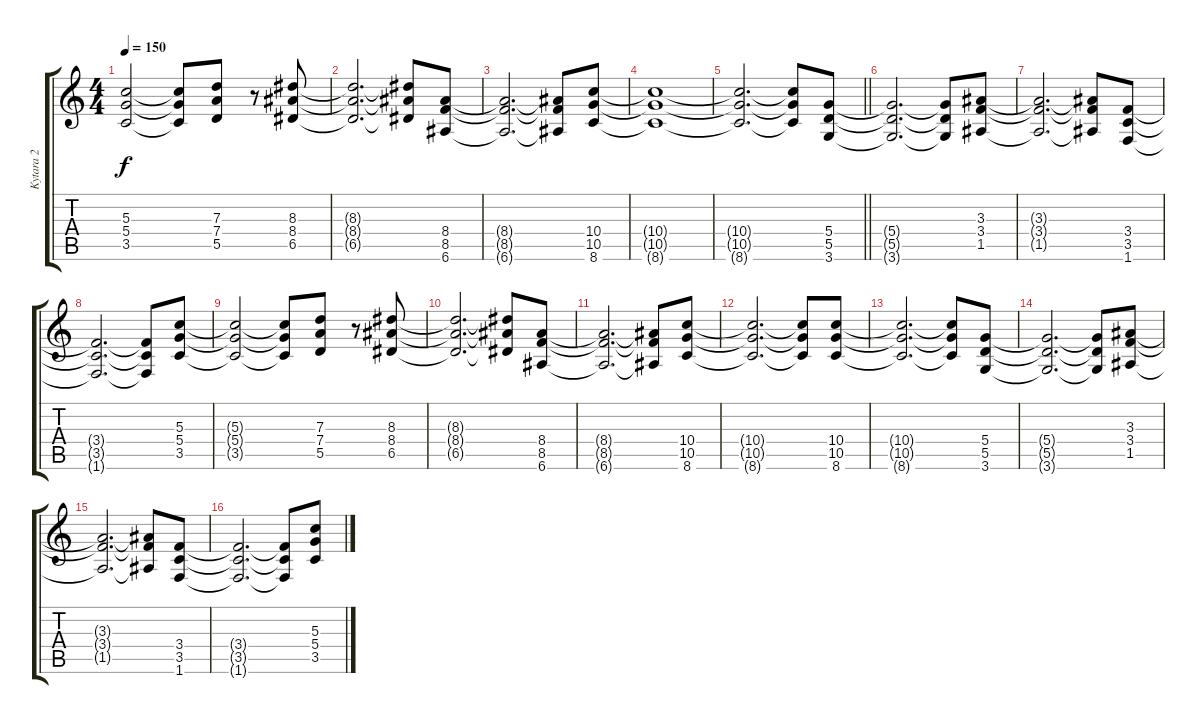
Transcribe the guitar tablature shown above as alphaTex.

\track ("Kytara 2" "Kytara 2") {instrument distortionguitar}
\staff {score tabs}
\tuning (E4 B3 G3 D3 A2 E2) {hide}
\ts (4 4)
\tempo 150
\clef g2
\ks c
(5.3{t} 5.4{t} 3.5{t}).2{dy f} (5.3{t} 5.4{t} 3.5{t}).8 (7.3 7.4 5.5).8 r.8 (8.3 8.4 6.5).8 |
(8.3{t} 8.4{t} 6.5{t}).2{d} (8.3{t} 8.4{t} 6.5{t}).8 (8.4 8.5 6.6).8 |
(8.4{t} 8.5{t} 6.6{t}).2{d} (8.4{t} 8.5{t} 6.6{t}).8 (10.4 10.5 8.6).8 |
(10.4{t} 10.5{t} 8.6{t}).1 |
\barLineRight lightlight
(10.4{t} 10.5{t} 8.6{t}).2{d} (10.4{t} 10.5{t} 8.6{t}).8 (5.4 5.5 3.6).8 |
(5.4{t} 5.5{t} 3.6{t}).2{d} (5.4{t} 5.5{t} 3.6{t}).8 (3.3 3.4 1.5).8 |
(3.3{t} 3.4{t} 1.5{t}).2{d} (3.3{t} 3.4{t} 1.5{t}).8 (3.4 3.5 1.6).8 |
(3.4{t} 3.5{t} 1.6{t}).2{d} (3.4{t} 3.5{t} 1.6{t}).8 (5.3 5.4 3.5).8 |
(5.3{t} 5.4{t} 3.5{t}).2 (5.3{t} 5.4{t} 3.5{t}).8 (7.3 7.4 5.5).8 r.8 (8.3 8.4 6.5).8 |
(8.3{t} 8.4{t} 6.5{t}).2{d} (8.3{t} 8.4{t} 6.5{t}).8 (8.4 8.5 6.6).8 |
(8.4{t} 8.5{t} 6.6{t}).2{d} (8.4{t} 8.5{t} 6.6{t}).8 (10.4 10.5 8.6).8 |
(10.4{t} 10.5{t} 8.6{t}).2{d} (10.4{t} 10.5{t} 8.6{t}).8 (10.4 10.5 8.6).8 |
(10.4{t} 10.5{t} 8.6{t}).2{d} (10.4{t} 10.5{t} 8.6{t}).8 (5.4 5.5 3.6).8 |
(5.4{t} 5.5{t} 3.6{t}).2{d} (5.4{t} 5.5{t} 3.6{t}).8 (3.3 3.4 1.5).8 |
(3.3{t} 3.4{t} 1.5{t}).2{d} (3.3{t} 3.4{t} 1.5{t}).8 (3.4 3.5 1.6).8 |
(3.4{t} 3.5{t} 1.6{t}).2{d} (3.4{t} 3.5{t} 1.6{t}).8 (5.3 5.4 3.5).8
